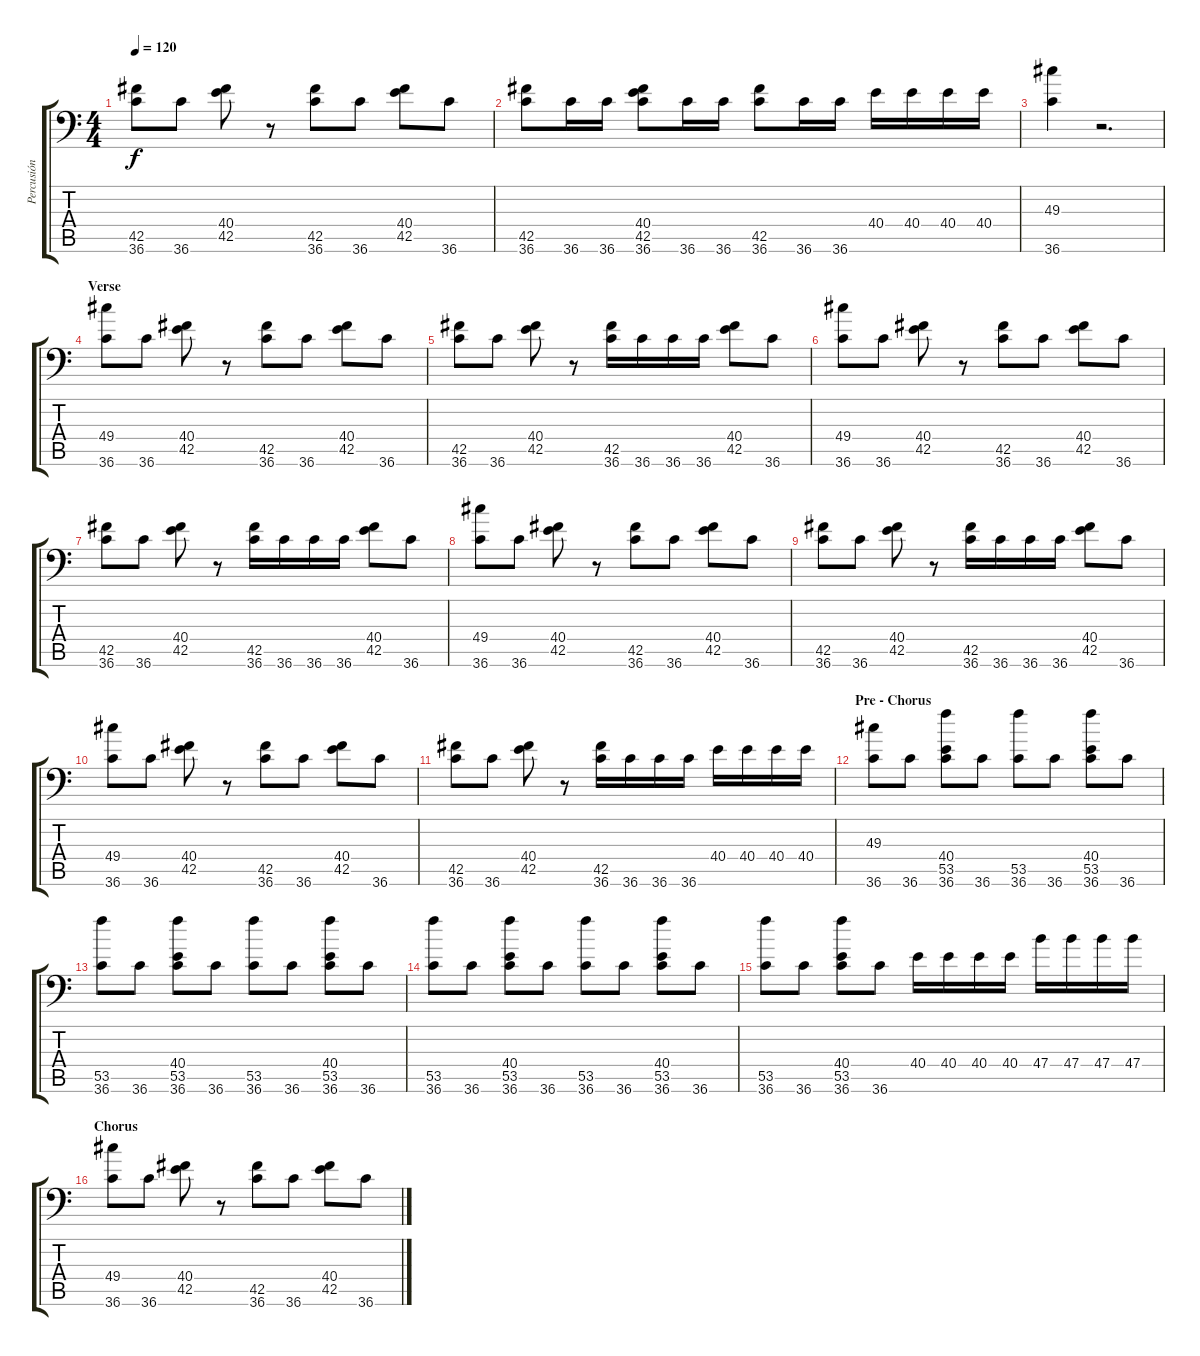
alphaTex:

\track ("Percusión" "Percusión") {instrument acousticgrandpiano}
\staff {score tabs}
\tuning (C-1 C-1 C-1 C-1 C-1 C-1) {hide}
\ts (4 4)
\tempo 120
\clef f4
\ks c
(42.5 36.6).8{dy f} 36.6.8 (40.4 42.5).8 r.8 (42.5 36.6).8 36.6.8 (40.4 42.5).8 36.6.8 |
(42.5 36.6).8 36.6.16 36.6.16 (40.4 42.5 36.6).8 36.6.16 36.6.16 (42.5 36.6).8 36.6.16 36.6.16 40.4.16 40.4.16 40.4.16 40.4.16 |
(49.3 36.6).4 r.2{d} |
\section ("" "Verse")
(49.4 36.6).8 36.6.8 (40.4 42.5).8 r.8 (42.5 36.6).8 36.6.8 (40.4 42.5).8 36.6.8 |
(42.5 36.6).8 36.6.8 (40.4 42.5).8 r.8 (42.5 36.6).16 36.6.16 36.6.16 36.6.16 (40.4 42.5).8 36.6.8 |
(49.4 36.6).8 36.6.8 (40.4 42.5).8 r.8 (42.5 36.6).8 36.6.8 (40.4 42.5).8 36.6.8 |
(42.5 36.6).8 36.6.8 (40.4 42.5).8 r.8 (42.5 36.6).16 36.6.16 36.6.16 36.6.16 (40.4 42.5).8 36.6.8 |
(49.4 36.6).8 36.6.8 (40.4 42.5).8 r.8 (42.5 36.6).8 36.6.8 (40.4 42.5).8 36.6.8 |
(42.5 36.6).8 36.6.8 (40.4 42.5).8 r.8 (42.5 36.6).16 36.6.16 36.6.16 36.6.16 (40.4 42.5).8 36.6.8 |
(49.4 36.6).8 36.6.8 (40.4 42.5).8 r.8 (42.5 36.6).8 36.6.8 (40.4 42.5).8 36.6.8 |
(42.5 36.6).8 36.6.8 (40.4 42.5).8 r.8 (42.5 36.6).16 36.6.16 36.6.16 36.6.16 40.4.16 40.4.16 40.4.16 40.4.16 |
\section ("" "Pre - Chorus")
(49.3 36.6).8 36.6.8 (40.4 53.5 36.6).8 36.6.8 (53.5 36.6).8 36.6.8 (40.4 53.5 36.6).8 36.6.8 |
(53.5 36.6).8 36.6.8 (40.4 53.5 36.6).8 36.6.8 (53.5 36.6).8 36.6.8 (40.4 53.5 36.6).8 36.6.8 |
(53.5 36.6).8 36.6.8 (40.4 53.5 36.6).8 36.6.8 (53.5 36.6).8 36.6.8 (40.4 53.5 36.6).8 36.6.8 |
(53.5 36.6).8 36.6.8 (40.4 53.5 36.6).8 36.6.8 40.4.16 40.4.16 40.4.16 40.4.16 47.4.16 47.4.16 47.4.16 47.4.16 |
\section ("" "Chorus")
(49.4 36.6).8 36.6.8 (40.4 42.5).8 r.8 (42.5 36.6).8 36.6.8 (40.4 42.5).8 36.6.8
